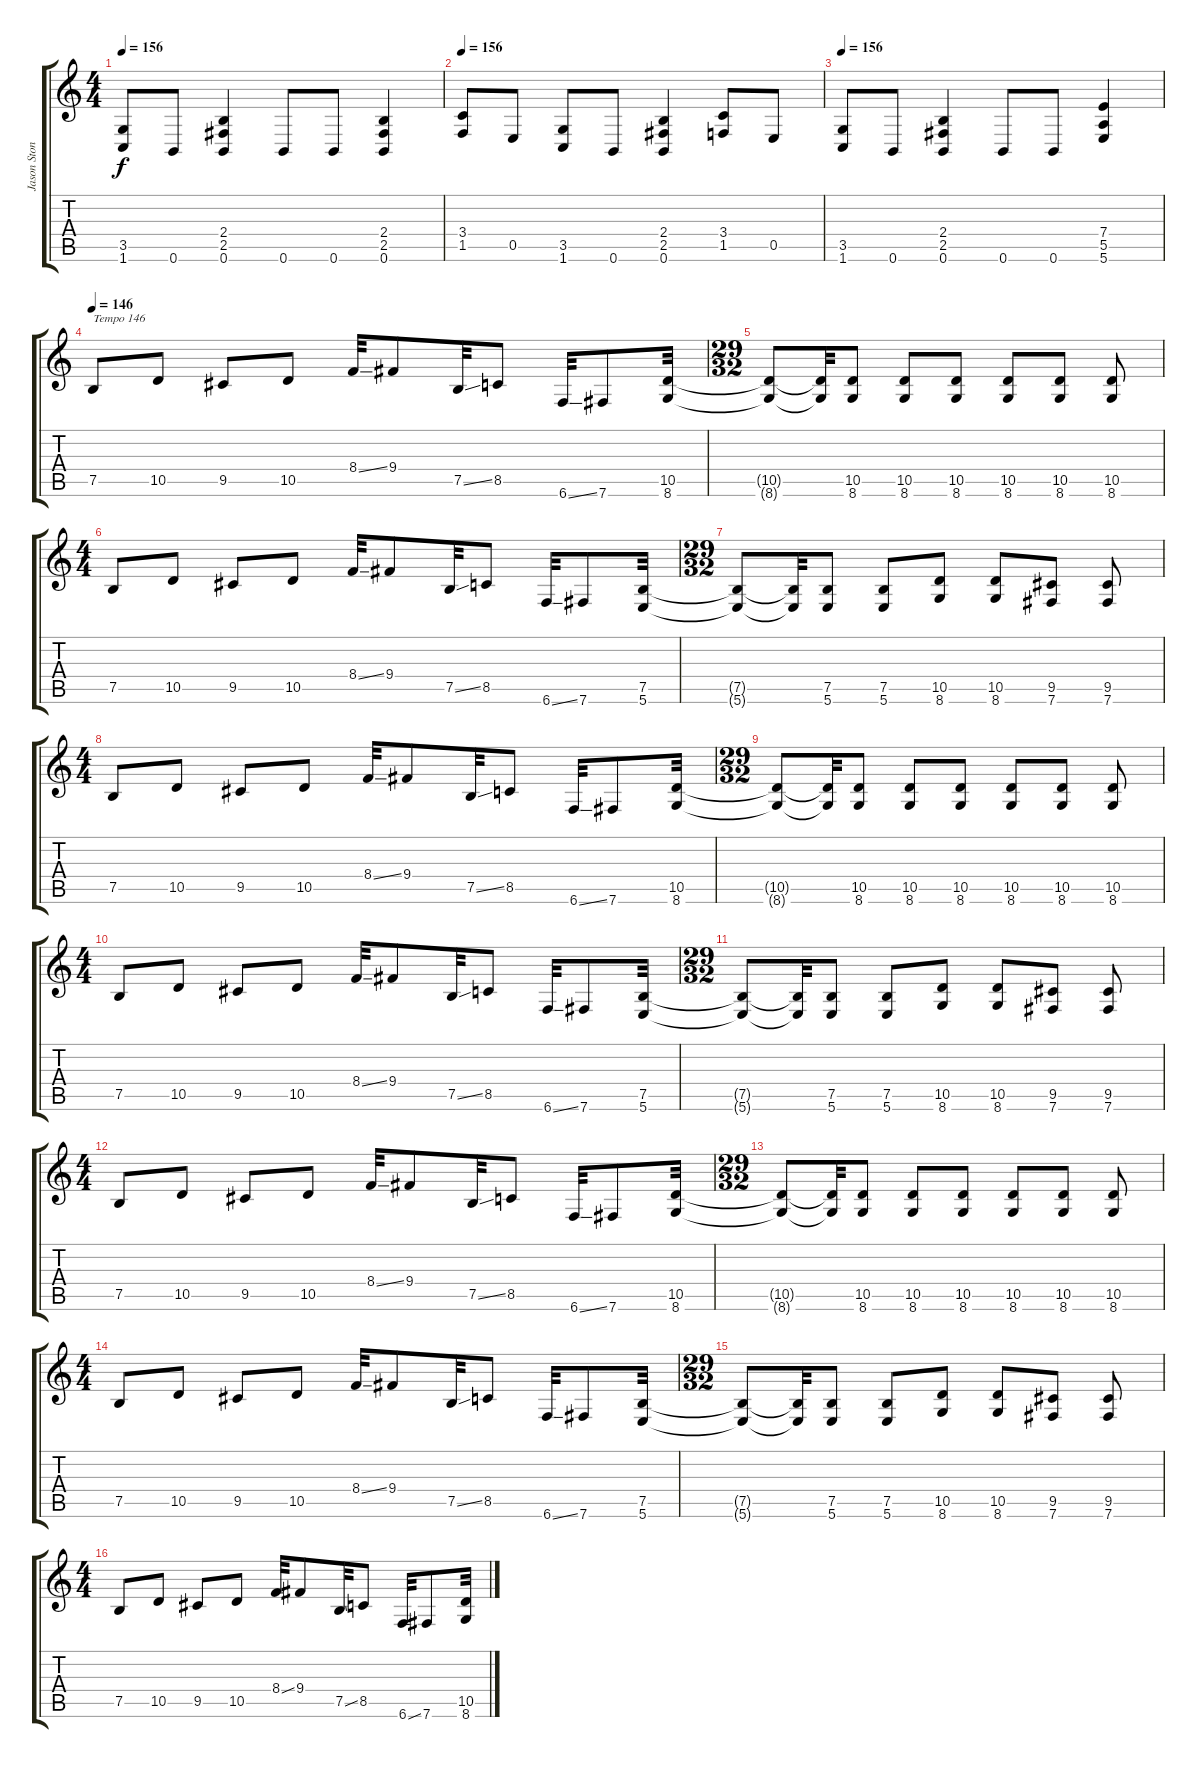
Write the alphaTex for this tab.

\track ("Jason Stone" "Jason Ston") {instrument distortionguitar}
\staff {score tabs}
\tuning (B3 Gb3 D3 A2 E2 B1) {hide}
\ts (4 4)
\tempo 156
\clef g2
\ks c
(3.5 1.6).8{dy f} 0.6.8 (2.4 2.5 0.6).4 0.6.8 0.6.8 (2.4 2.5 0.6).4 |
\tempo 156
(3.4 1.5).8 0.5.8 (3.5 1.6).8 0.6.8 (2.4 2.5 0.6).4 (3.4 1.5).8 0.5.8 |
\tempo 156
(3.5 1.6).8 0.6.8 (2.4 2.5 0.6).4 0.6.8 0.6.8 (7.4 5.5 5.6).4 |
\tempo 146
7.5.8{txt "Tempo 146"} 10.5.8 9.5.8 10.5.8 8.4{ss}.32 9.4.8 7.5{ss}.32 8.5.8 6.6{ss}.32 7.6.8 (10.5 8.6).32 |
\ts (29 32)
(10.5{t} 8.6{t}).8 (10.5{t} 8.6{t}).32 (10.5 8.6).8 (10.5 8.6).8 (10.5 8.6).8 (10.5 8.6).8 (10.5 8.6).8 (10.5 8.6).8 |
\ts (4 4)
7.5.8 10.5.8 9.5.8 10.5.8 8.4{ss}.32 9.4.8 7.5{ss}.32 8.5.8 6.6{ss}.32 7.6.8 (7.5 5.6).32 |
\ts (29 32)
(7.5{t} 5.6{t}).8 (7.5{t} 5.6{t}).32 (7.5 5.6).8 (7.5 5.6).8 (10.5 8.6).8 (10.5 8.6).8 (9.5 7.6).8 (9.5 7.6).8 |
\ts (4 4)
7.5.8 10.5.8 9.5.8 10.5.8 8.4{ss}.32 9.4.8 7.5{ss}.32 8.5.8 6.6{ss}.32 7.6.8 (10.5 8.6).32 |
\ts (29 32)
(10.5{t} 8.6{t}).8 (10.5{t} 8.6{t}).32 (10.5 8.6).8 (10.5 8.6).8 (10.5 8.6).8 (10.5 8.6).8 (10.5 8.6).8 (10.5 8.6).8 |
\ts (4 4)
7.5.8 10.5.8 9.5.8 10.5.8 8.4{ss}.32 9.4.8 7.5{ss}.32 8.5.8 6.6{ss}.32 7.6.8 (7.5 5.6).32 |
\ts (29 32)
(7.5{t} 5.6{t}).8 (7.5{t} 5.6{t}).32 (7.5 5.6).8 (7.5 5.6).8 (10.5 8.6).8 (10.5 8.6).8 (9.5 7.6).8 (9.5 7.6).8 |
\ts (4 4)
7.5.8 10.5.8 9.5.8 10.5.8 8.4{ss}.32 9.4.8 7.5{ss}.32 8.5.8 6.6{ss}.32 7.6.8 (10.5 8.6).32 |
\ts (29 32)
(10.5{t} 8.6{t}).8 (10.5{t} 8.6{t}).32 (10.5 8.6).8 (10.5 8.6).8 (10.5 8.6).8 (10.5 8.6).8 (10.5 8.6).8 (10.5 8.6).8 |
\ts (4 4)
7.5.8 10.5.8 9.5.8 10.5.8 8.4{ss}.32 9.4.8 7.5{ss}.32 8.5.8 6.6{ss}.32 7.6.8 (7.5 5.6).32 |
\ts (29 32)
(7.5{t} 5.6{t}).8 (7.5{t} 5.6{t}).32 (7.5 5.6).8 (7.5 5.6).8 (10.5 8.6).8 (10.5 8.6).8 (9.5 7.6).8 (9.5 7.6).8 |
\ts (4 4)
7.5.8 10.5.8 9.5.8 10.5.8 8.4{ss}.32 9.4.8 7.5{ss}.32 8.5.8 6.6{ss}.32 7.6.8 (10.5 8.6).32
